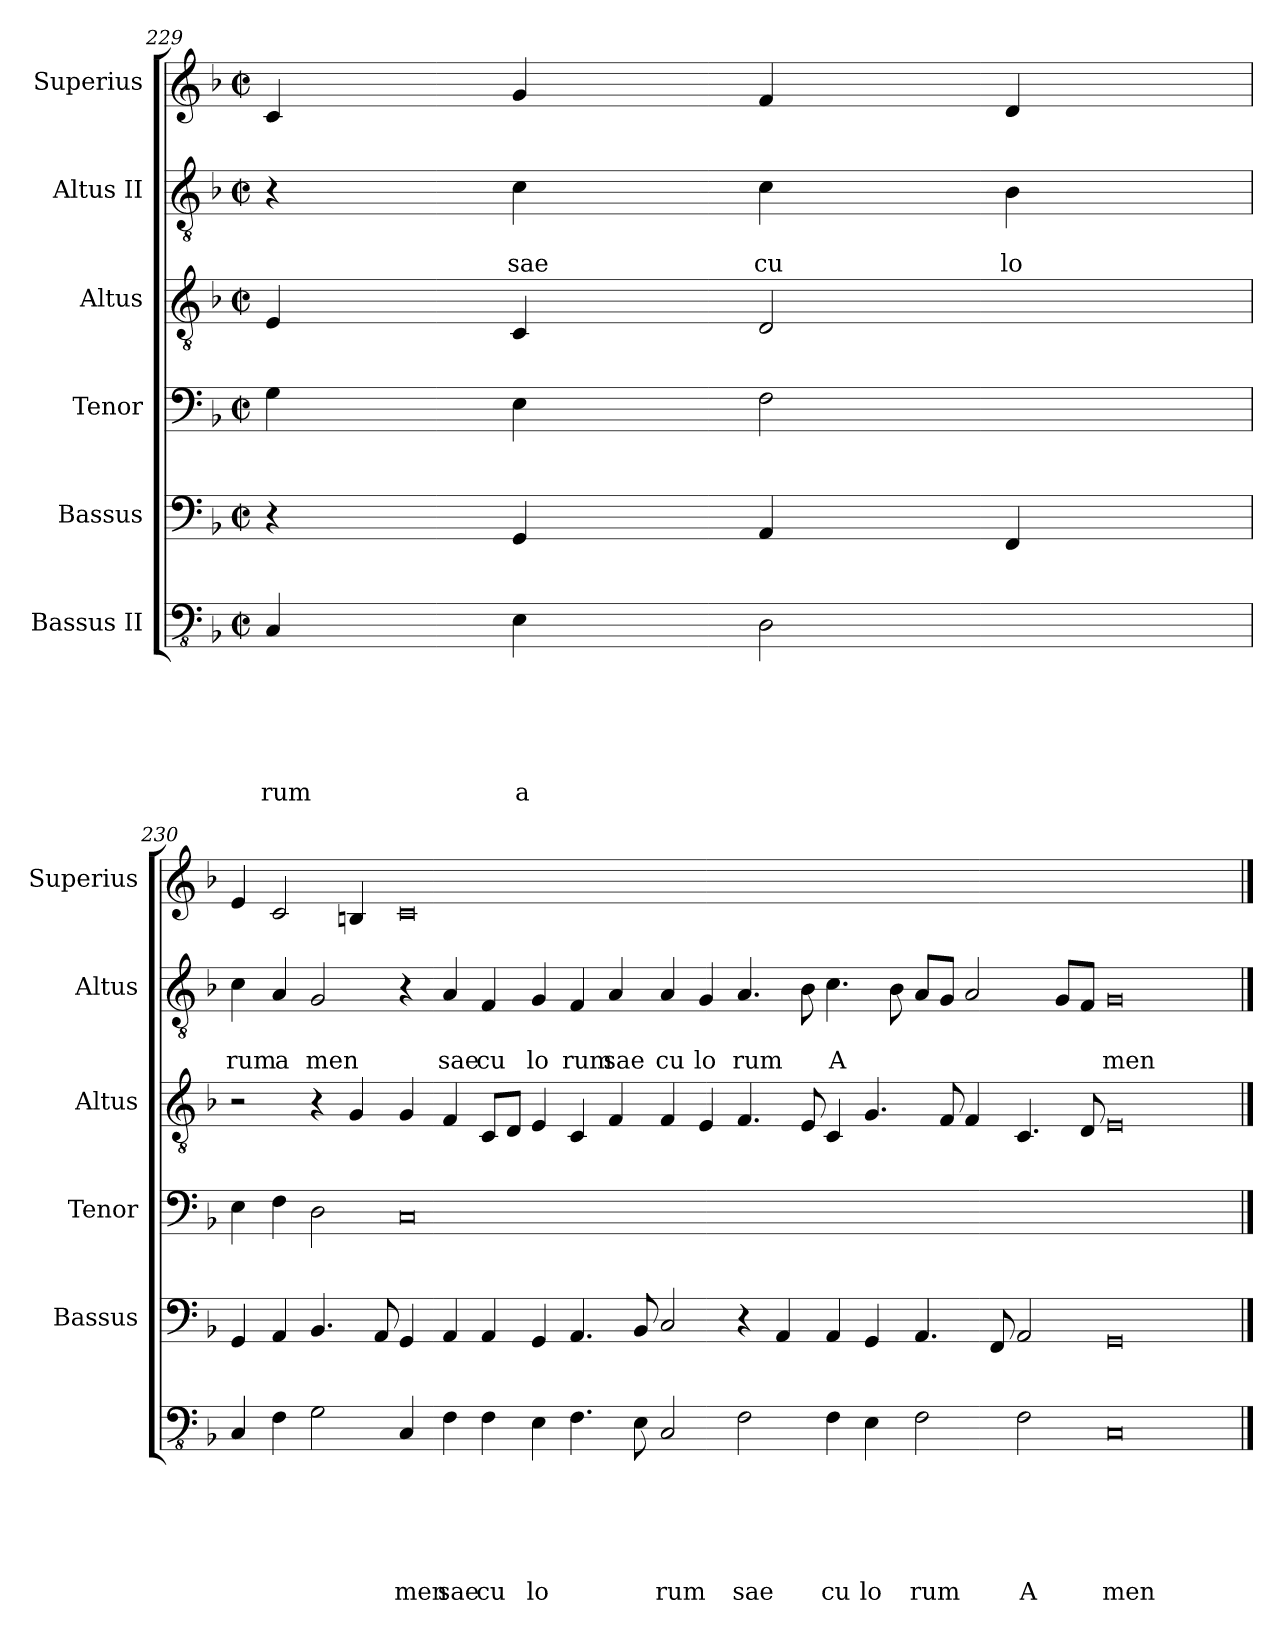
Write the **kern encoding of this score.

**kern	**text	**text	**text	**text	**text	**text	**kern	**kern	**kern	**kern	**text	**text	**kern
*part6	*part6	*part6	*part6	*part6	*part6	*part6	*part5	*part4	*part3	*part2	*part2	*part2	*part1
*staff6	*staff6	*staff6	*staff6	*staff6	*staff6	*staff6	*staff5	*staff4	*staff3	*staff2	*staff2	*staff2	*staff1
*I"Bassus II	*	*	*	*	*	*	*I"Bassus	*I"Tenor	*I"Altus	*I"Altus II	*	*	*I"Superius
*	*	*	*	*	*	*	*I'Bassus	*I'Tenor	*I'Altus	*I'Altus	*	*	*I'Superius
*clefFv4	*	*	*	*	*	*	*clefF4	*clefF4	*clefGv2	*clefGv2	*	*	*clefG2
*k[b-]	*	*	*	*	*	*	*k[b-]	*k[b-]	*k[b-]	*k[b-]	*	*	*k[b-]
*F:	*	*	*	*	*	*	*F:	*F:	*F:	*F:	*	*	*F:
*M2/2	*	*	*	*	*	*	*M2/2	*M2/2	*M2/2	*M2/2	*	*	*M2/2
*met(c|)	*	*	*	*	*	*	*met(c|)	*met(c|)	*met(c|)	*met(c|)	*	*	*met(c|)
=229	=229	=229	=229	=229	=229	=229	=229	=229	=229	=229	=229	=229	=229
!	!	!	!	!	!	!LO:LY:b	!	!	!	!	!	!	!
4CC/	.	.	.	.	.	rum	4r	4G\	4E/	4r	.	.	4c/
!	!	!	!	!	!	!LO:LY:b	!	!	!	!	!	!LO:LY:b	!
4EE\	.	.	.	.	.	a	4GG/	4E\	4C/	4c\	.	sae	4g/
!	!	!	!	!	!	!	!	!	!	!	!	!LO:LY:b	!
2DD\	.	.	.	.	.	.	4AA/	2F\	2D/	4c\	.	cu	4f/
!	!	!	!	!	!	!	!	!	!	!	!	!LO:LY:b	!
.	.	.	.	.	.	.	4FF/	.	.	4B-\	.	lo	4d/
!!LO:PB:g=z
=230	=230	=230	=230	=230	=230	=230	=230	=230	=230	=230	=230	=230	=230
!	!	!	!	!	!	!	!	!	!	!	!	!LO:LY:b	!
4CC/	.	.	.	.	.	.	4GG/	4E\	2r	4c\	.	rum	4e/
!	!	!	!	!	!	!	!	!	!	!	!	!LO:LY:b	!
4FF\	.	.	.	.	.	.	4AA/	4F\	.	4A/	.	a	2c/
!	!	!	!	!	!	!	!	!	!	!	!	!LO:LY:b	!
2GG\	.	.	.	.	.	.	4.BB-/	2D\	4r	2G/	.	men	.
.	.	.	.	.	.	.	.	.	4G/	.	.	.	4B/
.	.	.	.	.	.	.	8AA/	.	.	.	.	.	.
!	!	!	!	!	!	!LO:LY:b	!	!	!	!	!	!	!
4CC/	.	.	.	.	.	men	4GG/	0C	4G/	4r	.	.	0c
!	!	!	!	!	!	!LO:LY:b	!	!	!	!	!	!LO:LY:b	!
4FF\	.	.	.	.	.	sae	4AA/	.	4F/	4A/	.	sae	.
!	!	!	!	!	!	!LO:LY:b	!	!	!	!	!	!LO:LY:b	!
4FF\	.	.	.	.	.	cu	4AA/	.	8C/L	4F/	.	cu	.
.	.	.	.	.	.	.	.	.	8D/J	.	.	.	.
!	!	!	!	!	!	!LO:LY:b	!	!	!	!	!	!LO:LY:b	!
4EE\	.	.	.	.	.	lo	4GG/	.	4E/	4G/	.	lo	.
!	!	!	!	!	!	!	!	!	!	!	!	!LO:LY:b	!
4.FF\	.	.	.	.	.	.	4.AA/	.	4C/	4F/	.	rum	.
!	!	!	!	!	!	!	!	!	!	!	!	!LO:LY:b	!
.	.	.	.	.	.	.	.	.	4F/	4A/	.	sae	.
8EE\	.	.	.	.	.	.	8BB-/	.	.	.	.	.	.
!	!	!	!	!	!	!LO:LY:b	!	!	!	!	!	!LO:LY:b	!
2CC/	.	.	.	.	.	rum	2C/	.	4F/	4A/	.	cu	.
!	!	!	!	!	!	!	!	!	!	!	!	!LO:LY:b	!
.	.	.	.	.	.	.	.	.	4E/	4G/	.	lo	.
!	!	!	!	!	!	!LO:LY:b	!	!	!	!	!	!LO:LY:b	!
2FF\	.	.	.	.	.	sae	4r	00ryy	4.F/	4.A/	.	rum	00ryy
.	.	.	.	.	.	.	4AA/	.	.	.	.	.	.
.	.	.	.	.	.	.	.	.	8E/	8B-\	.	.	.
!	!	!	!	!	!	!LO:LY:b	!	!	!	!	!	!LO:LY:b	!
4FF\	.	.	.	.	.	cu	4AA/	.	4C/	4.c\	.	A	.
!	!	!	!	!	!	!LO:LY:b	!	!	!	!	!	!	!
4EE\	.	.	.	.	.	lo	4GG/	.	4.G/	.	.	.	.
.	.	.	.	.	.	.	.	.	.	8B-\	.	.	.
!	!	!	!	!	!	!LO:LY:b	!	!	!	!	!	!	!
2FF\	.	.	.	.	.	rum	4.AA/	.	.	8A/L	.	.	.
.	.	.	.	.	.	.	.	.	8F/	8G/J	.	.	.
.	.	.	.	.	.	.	.	.	4F/	2A/	.	.	.
.	.	.	.	.	.	.	8FF/	.	.	.	.	.	.
!	!	!	!	!	!	!LO:LY:b	!	!	!	!	!	!	!
2FF\	.	.	.	.	.	A	2AA/	.	4.C/	.	.	.	.
.	.	.	.	.	.	.	.	.	.	8G/L	.	.	.
.	.	.	.	.	.	.	.	.	8D/	8F/J	.	.	.
!	!	!	!	!	!	!LO:LY:b	!	!	!	!	!	!LO:LY:b	!
0CC	.	.	.	.	.	men	0GG	.	0E	0G	.	men	.
==	==	==	==	==	==	==	==	==	==	==	==	==	==
*-	*-	*-	*-	*-	*-	*-	*-	*-	*-	*-	*-	*-	*-
